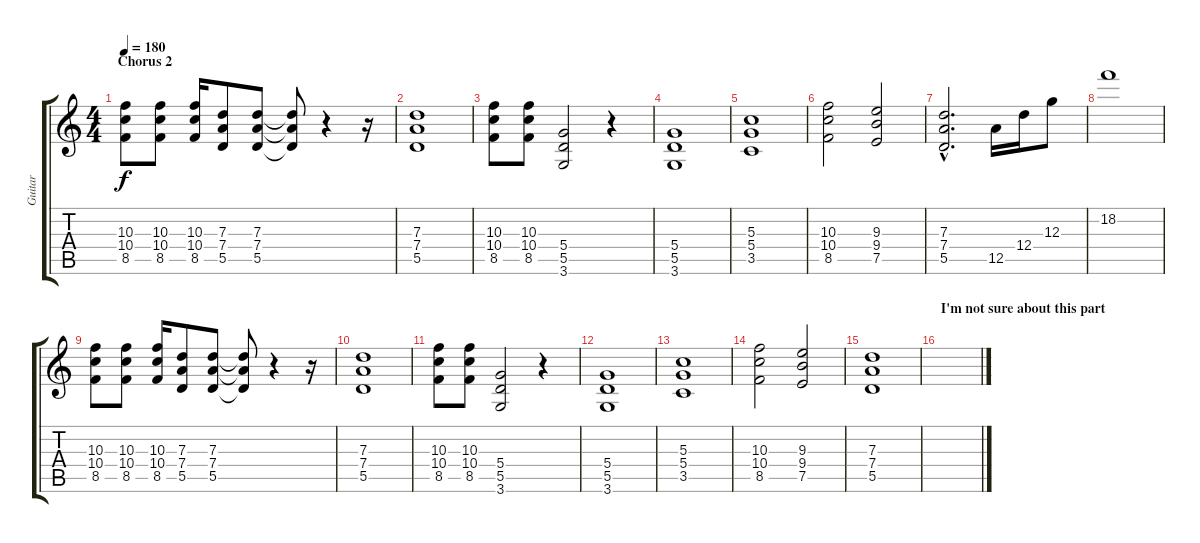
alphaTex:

\track ("Guitar" "Guitar") {instrument distortionguitar}
\staff {score tabs}
\tuning (E4 B3 G3 D3 A2 E2) {hide}
\ts (4 4)
\section ("" "Chorus 2")
\tempo 180
\clef g2
\ks c
(10.3 10.4 8.5).8{dy f} (10.3 10.4 8.5).8 (10.3 10.4 8.5).16 (7.3 7.4 5.5).8 (7.3 7.4 5.5).8 (7.3{t} 7.4{t} 5.5{t}).8 r.4 r.16 |
(7.3 7.4 5.5).1 |
(10.3 10.4 8.5).8 (10.3 10.4 8.5).8 (5.4 5.5 3.6).2 r.4 |
(5.4 5.5 3.6).1 |
(5.3 5.4 3.5).1 |
(10.3 10.4 8.5).2 (9.3 9.4 7.5).2 |
(7.3{hac} 7.4{hac} 5.5{hac}).2{d} 12.5.16 12.4.16 12.3.8 |
18.2.1 |
(10.3 10.4 8.5).8 (10.3 10.4 8.5).8 (10.3 10.4 8.5).16 (7.3 7.4 5.5).8 (7.3 7.4 5.5).8 (7.3{t} 7.4{t} 5.5{t}).8 r.4 r.16 |
(7.3 7.4 5.5).1 |
(10.3 10.4 8.5).8 (10.3 10.4 8.5).8 (5.4 5.5 3.6).2 r.4 |
(5.4 5.5 3.6).1 |
(5.3 5.4 3.5).1 |
(10.3 10.4 8.5).2 (9.3 9.4 7.5).2 |
(7.3 7.4 5.5).1 |
\section ("" "I'm not sure about this part")
